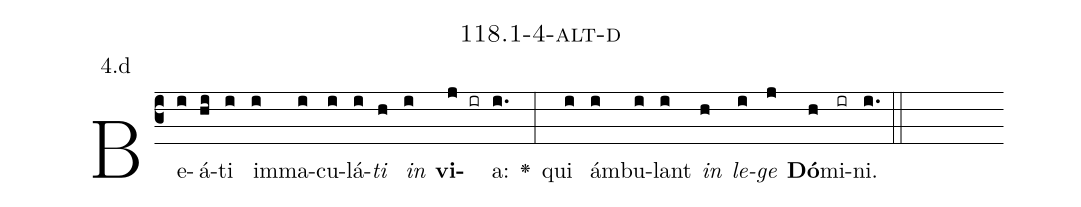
name: 118.1-4-alt-d;
annotation: 4.d;
%%
(c3)Be(i)á(hi)ti(i) im(i)ma(i)cu(i)lá(i)<i>ti</i>(h) <i>in</i>(i) <b>vi</b>(j ir)a:(i.) <v>\greheightstar</v>(:) qui(i) ám(i)bu(i)lant(i) <i>in</i>(h) <i>le</i>(i)<i>ge</i>(j) <b>Dó</b>(h)mi(ir)ni.(i.) (::)


%E(i) u(h) o(i) u(j) a(h) e.(i.) (::)
